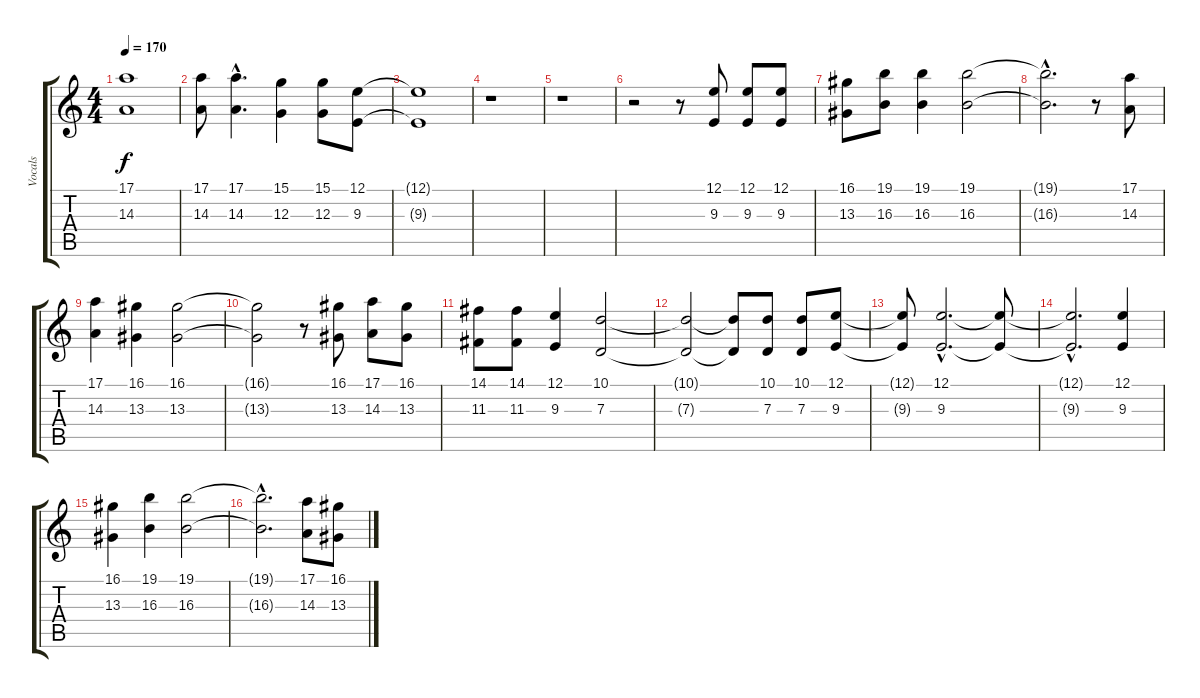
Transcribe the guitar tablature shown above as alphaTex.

\track ("Vocals" "Vocals") {instrument rockorgan}
\staff {score tabs}
\tuning (E4 B3 G3 D3 A2 E2) {hide}
\ts (4 4)
\tempo 170
\clef g2
\ks c
(17.1{t} 14.3{t}).1{dy f} |
(17.1 14.3).8 (17.1{hac} 14.3{hac}).4{d} (15.1 12.3).4 (15.1 12.3).8 (12.1 9.3).8 |
(12.1{t} 9.3{t}).1 |
r.1 |
r.1 |
r.2 r.8 (12.1 9.3).8 (12.1 9.3).8 (12.1 9.3).8 |
(16.1 13.3).8 (19.1 16.3).8 (19.1 16.3).4 (19.1 16.3).2 |
(19.1{hac t} 16.3{hac t}).2{d} r.8 (17.1 14.3).8 |
(17.1 14.3).4 (16.1 13.3).4 (16.1 13.3).2 |
(16.1{t} 13.3{t}).2 r.8 (16.1 13.3).8 (17.1 14.3).8 (16.1 13.3).8 |
(14.1 11.3).8 (14.1 11.3).8 (12.1 9.3).4 (10.1 7.3).2 |
(10.1{t} 7.3{t}).2 (10.1{t} 7.3{t}).8 (10.1 7.3).8 (10.1 7.3).8 (12.1 9.3).8 |
(12.1{t} 9.3{t}).8 (12.1{hac} 9.3{hac}).2{d} (12.1{t} 9.3{t}).8 |
(12.1{hac t} 9.3{hac t}).2{d} (12.1 9.3).4 |
(16.1 13.3).4 (19.1 16.3).4 (19.1 16.3).2 |
(19.1{hac t} 16.3{hac t}).2{d} (17.1 14.3).8 (16.1 13.3).8
